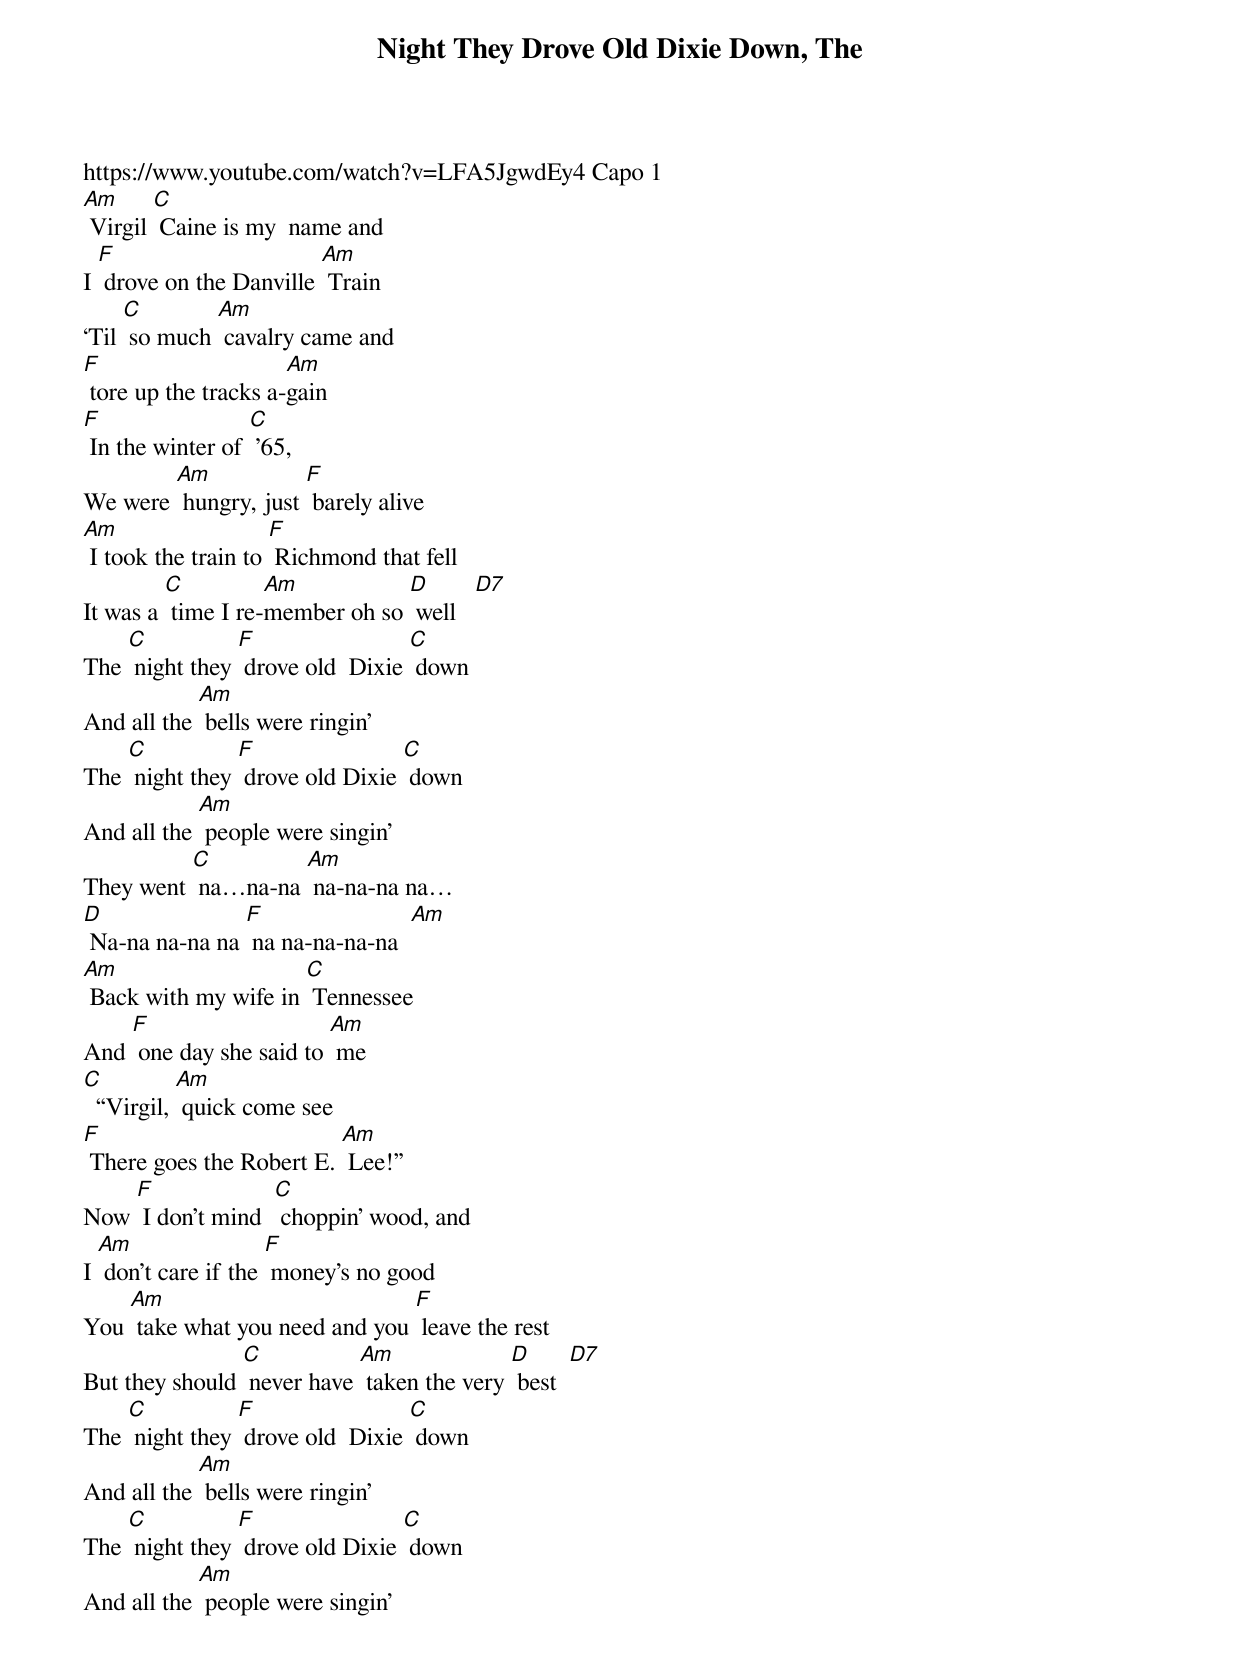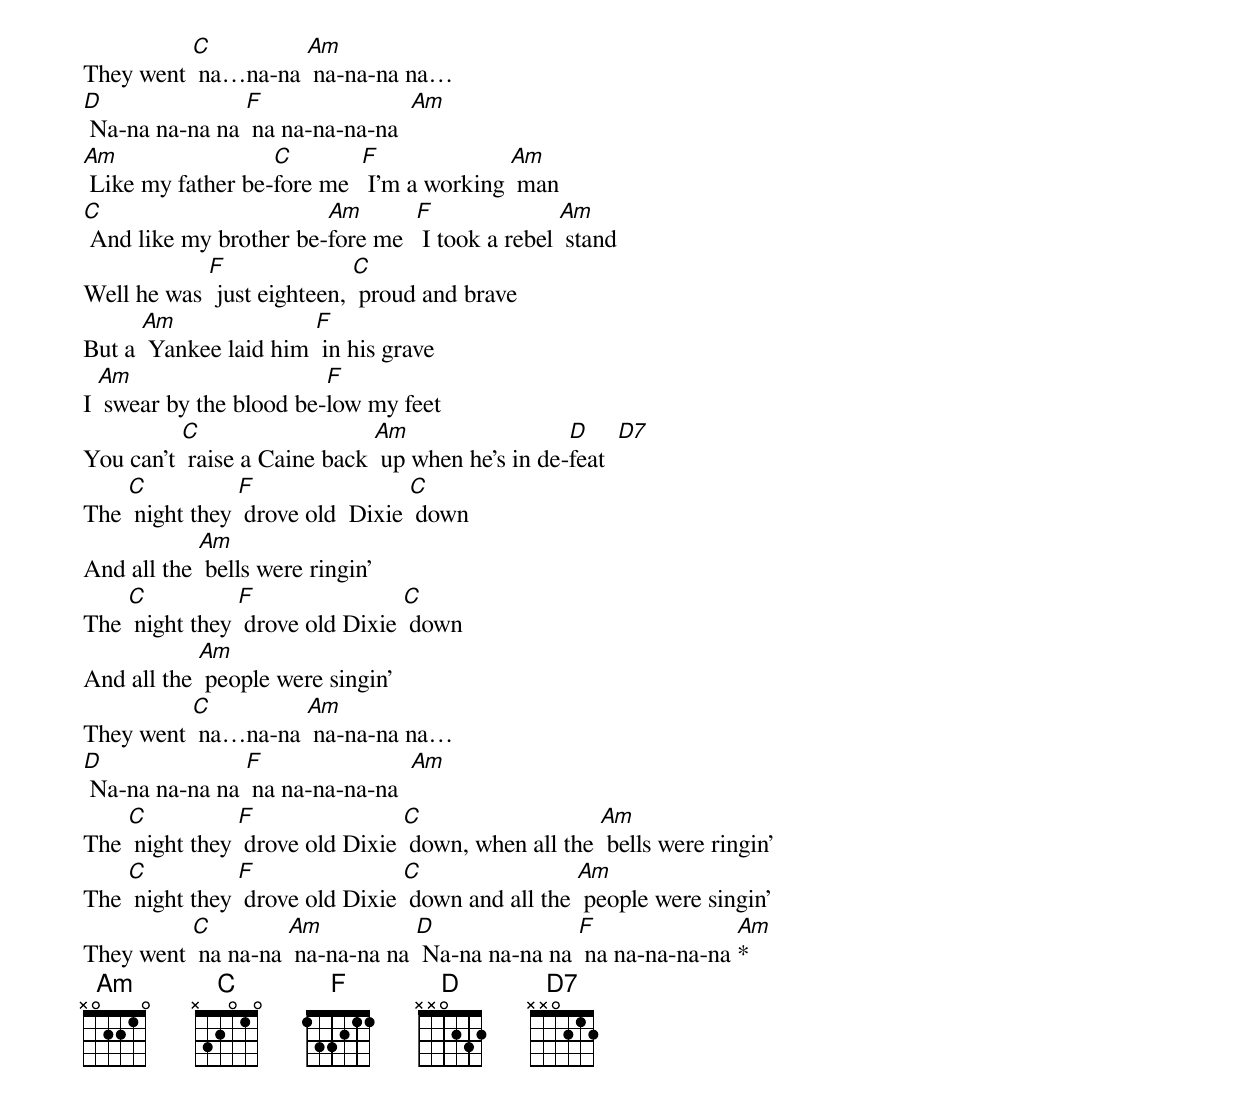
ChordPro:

{t: Night They Drove Old Dixie Down, The}
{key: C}
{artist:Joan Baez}
https://www.youtube.com/watch?v=LFA5JgwdEy4 Capo 1
[Am] Virgil [C] Caine is my  name and
I [F] drove on the Danville [Am] Train
‘Til [C] so much [Am] cavalry came and
[F] tore up the tracks a-[Am]gain
[F] In the winter of [C] ’65,
We were [Am] hungry, just [F] barely alive
[Am] I took the train to [F] Richmond that fell
It was a [C] time I re-[Am]member oh so [D] well   [D7]
{c: }
The [C] night they [F] drove old  Dixie [C] down
And all the [Am] bells were ringin’
The [C] night they [F] drove old Dixie [C] down
And all the [Am] people were singin’
They went [C] na…na-na [Am] na-na-na na…
[D] Na-na na-na na [F] na na-na-na-na  [Am]
{c: }
[Am] Back with my wife in [C] Tennessee
And [F] one day she said to [Am] me
[C]  “Virgil, [Am] quick come see
[F] There goes the Robert E. [Am] Lee!”
Now [F] I don’t mind  [C] choppin’ wood, and
I [Am] don’t care if the [F] money’s no good
You [Am] take what you need and you [F] leave the rest
But they should [C] never have [Am] taken the very [D] best  [D7]
{c: }
The [C] night they [F] drove old  Dixie [C] down
And all the [Am] bells were ringin’
The [C] night they [F] drove old Dixie [C] down
And all the [Am] people were singin’
They went [C] na…na-na [Am] na-na-na na…
[D] Na-na na-na na [F] na na-na-na-na  [Am]
{c: }
[Am] Like my father be-[C]fore me  [F] I'm a working [Am] man
[C] And like my brother be-[Am]fore me  [F] I took a rebel [Am] stand
Well he was [F] just eighteen, [C] proud and brave
But a [Am] Yankee laid him [F] in his grave
I [Am] swear by the blood be-[F]low my feet
You can’t [C] raise a Caine back [Am] up when he’s in de-[D]feat  [D7]
{c: }
The [C] night they [F] drove old  Dixie [C] down
And all the [Am] bells were ringin’
The [C] night they [F] drove old Dixie [C] down
And all the [Am] people were singin’
They went [C] na…na-na [Am] na-na-na na…
[D] Na-na na-na na [F] na na-na-na-na  [Am]
{c: }
The [C] night they [F] drove old Dixie [C] down, when all the [Am] bells were ringin’
The [C] night they [F] drove old Dixie [C] down and all the [Am] people were singin’
They went [C] na na-na [Am] na-na-na na [D] Na-na na-na na [F] na na-na-na-na [Am]*
